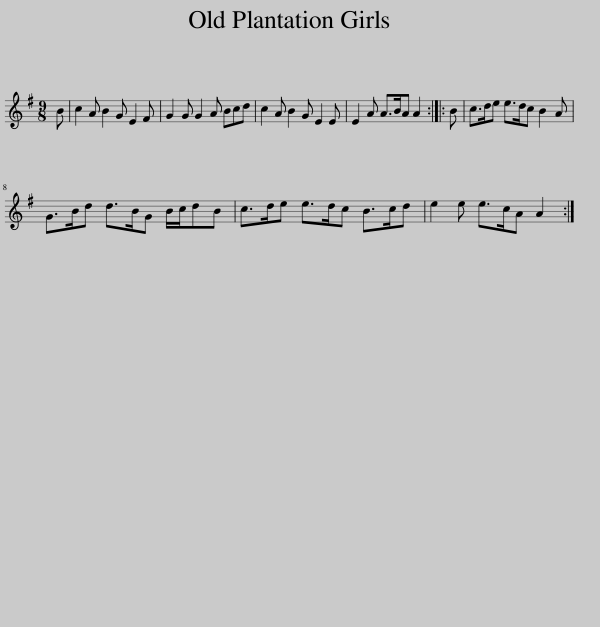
X:1
L:1/8
M:9/8
I:linebreak $
K:G
V:1 treble
V:1
 B | c2 A B2 G E2 F | G2 G G2 A Bcd | c2 A B2 G E2 E | E2 A A>BA A2 :: %5
 B | c>de e>dc B2 A |$ G>Bd d>BG B/c/dB | c>de e>dc B>cd | e2 e e>cA A2 :| %10
